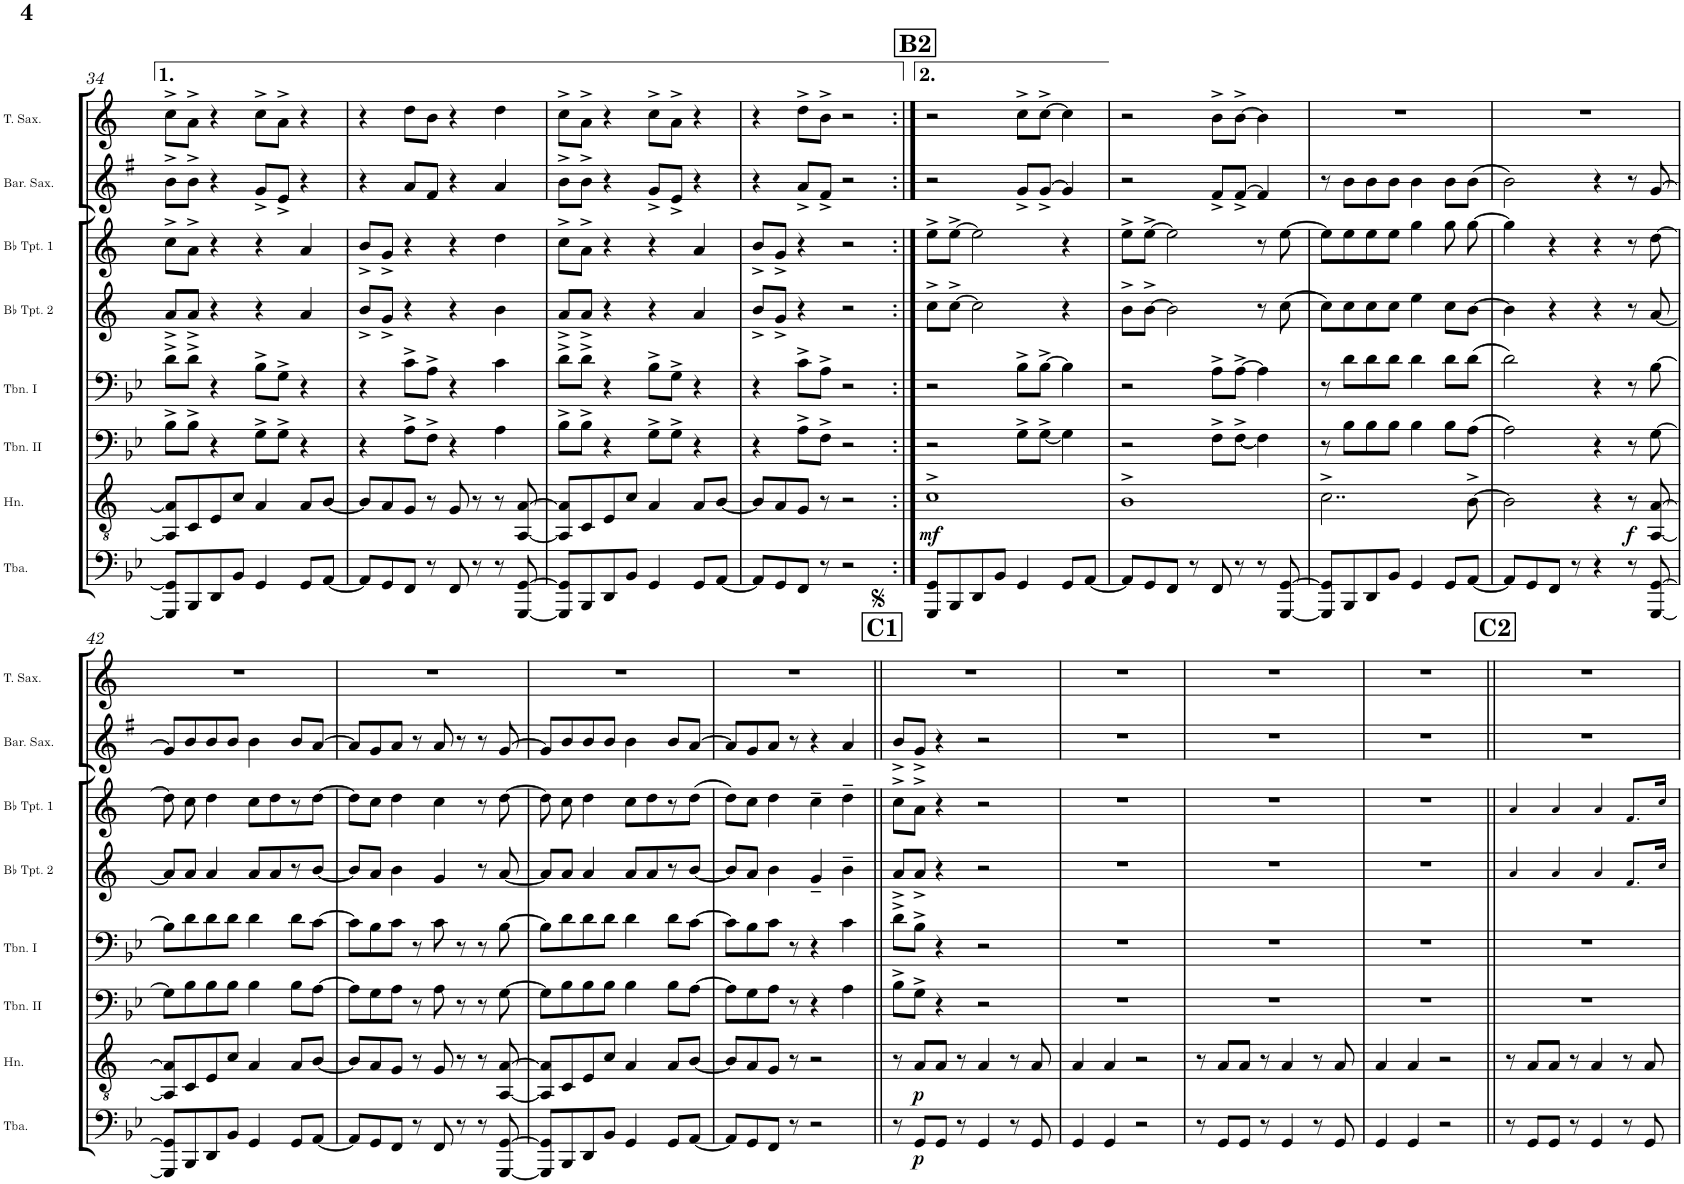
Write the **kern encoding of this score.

**kern	**dynam	**kern	**dynam	**kern	**kern	**kern	**kern	**kern	**kern
*part8	*part8	*part7	*part7	*part6	*part5	*part4	*part3	*part2	*part1
*staff8	*staff8	*staff7	*staff7	*staff6	*staff5	*staff4	*staff3	*staff2	*staff1
*I"Tuba	*	*I"Horn	*	*I"Trombone II	*I"Trombone I	*I"Bb Trumpet 2	*I"Bb Trumpet 1	*I"Baritone Saxophone	*I"Tenor Saxophone
*I'Tba.	*	*I'Hn.	*	*I'Tbn. II	*I'Tbn. I	*I'Bb Tpt. 2	*I'Bb Tpt. 1	*I'Bar. Sax.	*I'T. Sax.
!!LO:PB:g=z
*clefF4	*	*clefGv2	*	*clefF4	*clefF4	*clefG2	*clefG2	*clefG2	*clefG2
*	*	*Trd1c2	*	*	*	*Trd1c2	*Trd1c2	*Trd12c21	*Trd8c14
*k[b-e-]	*	*k[]	*	*k[b-e-]	*k[b-e-]	*k[]	*k[]	*k[f#]	*k[]
*M4/4	*	*M4/4	*	*M4/4	*M4/4	*M4/4	*M4/4	*M4/4	*M4/4
=34	=34	=34	=34	=34	=34	=34	=34	=34	=34
8GGG/] 8GG/]L	.	8AA/] 8A/]L	.	8B-^\L	8d^\L	8a^/L	8cc^\L	8b^\L	8cc^\L
8BBB-/	.	8C/	.	8B-^\J	8d^\J	8a^/J	8a^\J	8b^\J	8a^\J
8DD/	.	8E/	.	4r	4r	4r	4r	4r	4r
8BB-/J	.	8c/J	.	.	.	.	.	.	.
4GG/	.	4A/	.	8G^\L	8B-^\L	4r	4r	8g^/L	8cc^\L
.	.	.	.	8G^\J	8G^\J	.	.	8e^/J	8a^\J
8GG/L	.	8A/L	.	4r	4r	4a/	4a/	4r	4r
[<8AA/J	.	[<8B/J	.	.	.	.	.	.	.
=35	=35	=35	=35	=35	=35	=35	=35	=35	=35
8AA/L]	.	8B/L]	.	4r	4r	8b^/L	8b^/L	4r	4r
8GG/	.	8A/	.	.	.	8g^/J	8g^/J	.	.
8FF/J	.	8G/J	.	8A^\L	8c^\L	4r	4r	8a/L	8dd\L
8r	.	8r	.	8F^\J	8A^\J	.	.	8f#/J	8b\J
8FF/	.	8G/	.	4r	4r	4r	4r	4r	4r
8r	.	8r	.	.	.	.	.	.	.
8r	.	8r	.	4A\	4c\	4b\	4dd\	4a/	4dd\
[8GGG/ [8GG/	.	[8AA/ [8A/	.	.	.	.	.	.	.
=36	=36	=36	=36	=36	=36	=36	=36	=36	=36
8GGG/] 8GG/]L	.	8AA/] 8A/]L	.	8B-^\L	8d^\L	8a^/L	8cc^\L	8b^\L	8cc^\L
8BBB-/	.	8C/	.	8B-^\J	8d^\J	8a^/J	8a^\J	8b^\J	8a^\J
8DD/	.	8E/	.	4r	4r	4r	4r	4r	4r
8BB-/J	.	8c/J	.	.	.	.	.	.	.
4GG/	.	4A/	.	8G^\L	8B-^\L	4r	4r	8g^/L	8cc^\L
.	.	.	.	8G^\J	8G^\J	.	.	8e^/J	8a^\J
8GG/L	.	8A/L	.	4r	4r	4a/	4a/	4r	4r
[<8AA/J	.	[<8B/J	.	.	.	.	.	.	.
=37	=37	=37	=37	=37	=37	=37	=37	=37	=37
8AA/L]	.	8B/L]	.	4r	4r	8b^/L	8b^/L	4r	4r
8GG/	.	8A/	.	.	.	8g^/J	8g^/J	.	.
8FF/J	.	8G/J	.	8A^\L	8c^\L	4r	4r	8a^/L	8dd^\L
8r	.	8r	.	8F^\J	8A^\J	.	.	8f#^/J	8b^\J
2r	.	2r	.	2r	2r	2r	2r	2r	2r
!!LO:REH:place=s1:a:B:cj:fs=14:t=B2
=38:|!	=38:|!	=38:|!	=38:|!	=38:|!	=38:|!	=38:|!	=38:|!	=38:|!	=38:|!
!	!	!	!LO:DY:b	!	!	!	!	!	!
8GGG/ 8GG/L	.	1c^	mf	2r	2r	8cc^\L	8ee^\L	2r	2r
8BBB-/	.	.	.	.	.	[>8cc^\J	[>8ee^\J	.	.
8DD/	.	.	.	.	.	2cc\]	2ee\]	.	.
8BB-/J	.	.	.	.	.	.	.	.	.
4GG/	.	.	.	8G^\L	8B-^\L	.	.	8g^/L	8cc^\L
.	.	.	.	[<8G^\J	[>8B-^\J	.	.	[>8g^/J	[>8cc^\J
8GG/L	.	.	.	4G\]	4B-\]	4r	4r	4g/]	4cc\]
[<8AA/J	.	.	.	.	.	.	.	.	.
=39	=39	=39	=39	=39	=39	=39	=39	=39	=39
8AA/L]	.	1B^	.	2r	2r	8b^\L	8ee^\L	2r	2r
8GG/	.	.	.	.	.	[>8b^\J	[>8ee^\J	.	.
8FF/J	.	.	.	.	.	2b\]	2ee\]	.	.
8r	.	.	.	.	.	.	.	.	.
8FF/	.	.	.	8F^\L	8A^\L	.	.	8f#^/L	8b^\L
8r	.	.	.	[<8F^\J	[>8A^\J	.	.	[>8f#^/J	[>8b^\J
8r	.	.	.	4F\]	4A\]	8r	8r	4f#/]	4b\]
[8GGG/ [8GG/	.	.	.	.	.	(>8cc\	[>8ee\	.	.
=40	=40	=40	=40	=40	=40	=40	=40	=40	=40
8GGG/] 8GG/]L	.	2..c^\	.	8r	8r	8cc\L)	8ee\L]	8r	1r
8BBB-/	.	.	.	8B-\L	8d\L	8cc\	8ee\	8b\L	.
8DD/	.	.	.	8B-\	8d\	8cc\	8ee\	8b\	.
8BB-/J	.	.	.	8B-\J	8d\J	8cc\J	8ee\J	8b\J	.
4GG/	.	.	.	4B-\	4d\	4ee\	4gg\	4b\	.
8GG/L	.	.	.	8B-\L	8d\L	8cc\L	8gg\	8b\L	.
[<8AA/J	.	[8B^\	.	(>8A\J	(>8d\J	[>8b\J	[>8gg\	(>8b\J	.
=41	=41	=41	=41	=41	=41	=41	=41	=41	=41
8AA/L]	.	2B\]	.	2A\)	2d\)	4b\]	4gg\]	2b\)	1r
8GG/	.	.	.	.	.	.	.	.	.
8FF/J	.	.	.	.	.	4r	4r	.	.
8r	.	.	.	.	.	.	.	.	.
4r	.	4r	.	4r	4r	4r	4r	4r	.
!	!	!	!LO:DY:b	!	!	!	!	!	!
8r	.	8r	f	8r	8r	8r	8r	8r	.
[8GGG/ [8GG/	.	[8AA/ [8A/	.	[>8G\	[>8B-\	[<8a/	[>8dd\	[>8g/	.
!!LO:LB:g=z
=42	=42	=42	=42	=42	=42	=42	=42	=42	=42
8GGG/] 8GG/]L	.	8AA/] 8A/]L	.	8G\L]	8B-\L]	8a/L]	8dd\]	8g/L]	1r
8BBB-/	.	8C/	.	8B-\	8d\	8a/J	8cc\	8b/	.
8DD/	.	8E/	.	8B-\	8d\	4a/	4dd\	8b/	.
8BB-/J	.	8c/J	.	8B-\J	8d\J	.	.	8b/J	.
4GG/	.	4A/	.	4B-\	4d\	8a/L	8cc\L	4b\	.
.	.	.	.	.	.	8a/	8dd\	.	.
8GG/L	.	8A/L	.	8B-\L	8d\L	8r	8r	8b/L	.
[<8AA/J	.	[<8B/J	.	[>8A\J	[>8c\J	[8b/J	[8dd\J	[>8a/J	.
=43	=43	=43	=43	=43	=43	=43	=43	=43	=43
8AA/L]	.	8B/L]	.	8A\L]	8c\L]	8b/L]	8dd\L]	8a/L]	1r
8GG/	.	8A/	.	8G\	8B-\	8a/J	8cc\J	8g/	.
8FF/J	.	8G/J	.	8A\J	8c\J	4b\	4dd\	8a/J	.
8r	.	8r	.	8r	8r	.	.	8r	.
8FF/	.	8G/	.	8A\	8c\	4g/	4cc\	8a/	.
8r	.	8r	.	8r	8r	.	.	8r	.
8r	.	8r	.	8r	8r	8r	8r	8r	.
[8GGG/ [8GG/	.	[8AA/ [8A/	.	[8G\	[>8B-\	[<8a/	[>8dd\	[>8g/	.
=44	=44	=44	=44	=44	=44	=44	=44	=44	=44
8GGG/] 8GG/]L	.	8AA/] 8A/]L	.	8G\L]	8B-\L]	8a/L]	8dd\]	8g/L]	1r
8BBB-/	.	8C/	.	8B-\	8d\	8a/J	8cc\	8b/	.
8DD/	.	8E/	.	8B-\	8d\	4a/	4dd\	8b/	.
8BB-/J	.	8c/J	.	8B-\J	8d\J	.	.	8b/J	.
4GG/	.	4A/	.	4B-\	4d\	8a/L	8cc\L	4b\	.
.	.	.	.	.	.	8a/	8dd\	.	.
8GG/L	.	8A/L	.	8B-\L	8d\L	8r	8r	8b/L	.
[<8AA/J	.	[<8B/J	.	[>8A\J	[>8c\J	[<8b/J	(>8dd\J	[>8a/J	.
=45	=45	=45	=45	=45	=45	=45	=45	=45	=45
8AA/L]	.	8B/L]	.	8A\L]	8c\L]	8b/L]	8dd\L)	8a/L]	1r
8GG/	.	8A/	.	8G\	8B-\	8a/J	8cc\J	8g/	.
8FF/J	.	8G/J	.	8A\J	8c\J	4b\	4dd\	8a/J	.
8r	.	8r	.	8r	8r	.	.	8r	.
2r	.	2r	.	4r	4r	4g~/	4cc~\	4r	.
.	.	.	.	4A\	4c\	4b~\	4dd~\	4a/	.
!!LO:REH:place=s1:a:B:cj:fs=14:t=C1
=46||	=46||	=46||	=46||	=46||	=46||	=46||	=46||	=46||	=46||
8r	.	8r	.	8B-^\L	8d^\L	8a^/L	8cc^\L	8b^/L	1r
!	!LO:DY:b	!	!LO:DY:b	!	!	!	!	!	!
8GG/L	p	8A/L	p	8G^\J	8B-^\J	8a^/J	8a^\J	8g^/J	.
8GG/J	.	8A/J	.	4r	4r	4r	4r	4r	.
8r	.	8r	.	.	.	.	.	.	.
4GG/	.	4A/	.	2r	2r	2r	2r	2r	.
8r	.	8r	.	.	.	.	.	.	.
8GG/	.	8A/	.	.	.	.	.	.	.
=47	=47	=47	=47	=47	=47	=47	=47	=47	=47
4GG/	.	4A/	.	1r	1r	1r	1r	1r	1r
4GG/	.	4A/	.	.	.	.	.	.	.
2r	.	2r	.	.	.	.	.	.	.
=48	=48	=48	=48	=48	=48	=48	=48	=48	=48
8r	.	8r	.	1r	1r	1r	1r	1r	1r
8GG/L	.	8A/L	.	.	.	.	.	.	.
8GG/J	.	8A/J	.	.	.	.	.	.	.
8r	.	8r	.	.	.	.	.	.	.
4GG/	.	4A/	.	.	.	.	.	.	.
8r	.	8r	.	.	.	.	.	.	.
8GG/	.	8A/	.	.	.	.	.	.	.
=49	=49	=49	=49	=49	=49	=49	=49	=49	=49
4GG/	.	4A/	.	1r	1r	1r	1r	1r	1r
4GG/	.	4A/	.	.	.	.	.	.	.
2r	.	2r	.	.	.	.	.	.	.
!!LO:REH:place=s1:a:B:cj:fs=14:t=C2
=50||	=50||	=50||	=50||	=50||	=50||	=50||	=50||	=50||	=50||
8r	.	8r	.	1r	1r	4a!/	4a!/	1r	1r
8GG/L	.	8A/L	.	.	.	.	.	.	.
8GG/J	.	8A/J	.	.	.	4a!/	4a!/	.	.
8r	.	8r	.	.	.	.	.	.	.
4GG/	.	4A/	.	.	.	4a!/	4a!/	.	.
8r	.	8r	.	.	.	8.f!/L	8.f!/L	.	.
8GG/	.	8A/	.	.	.	.	.	.	.
.	.	.	.	.	.	16cc!/Jk	16cc!/Jk	.	.
=	=	=	=	=	=	=	=	=	=
*-	*-	*-	*-	*-	*-	*-	*-	*-	*-
